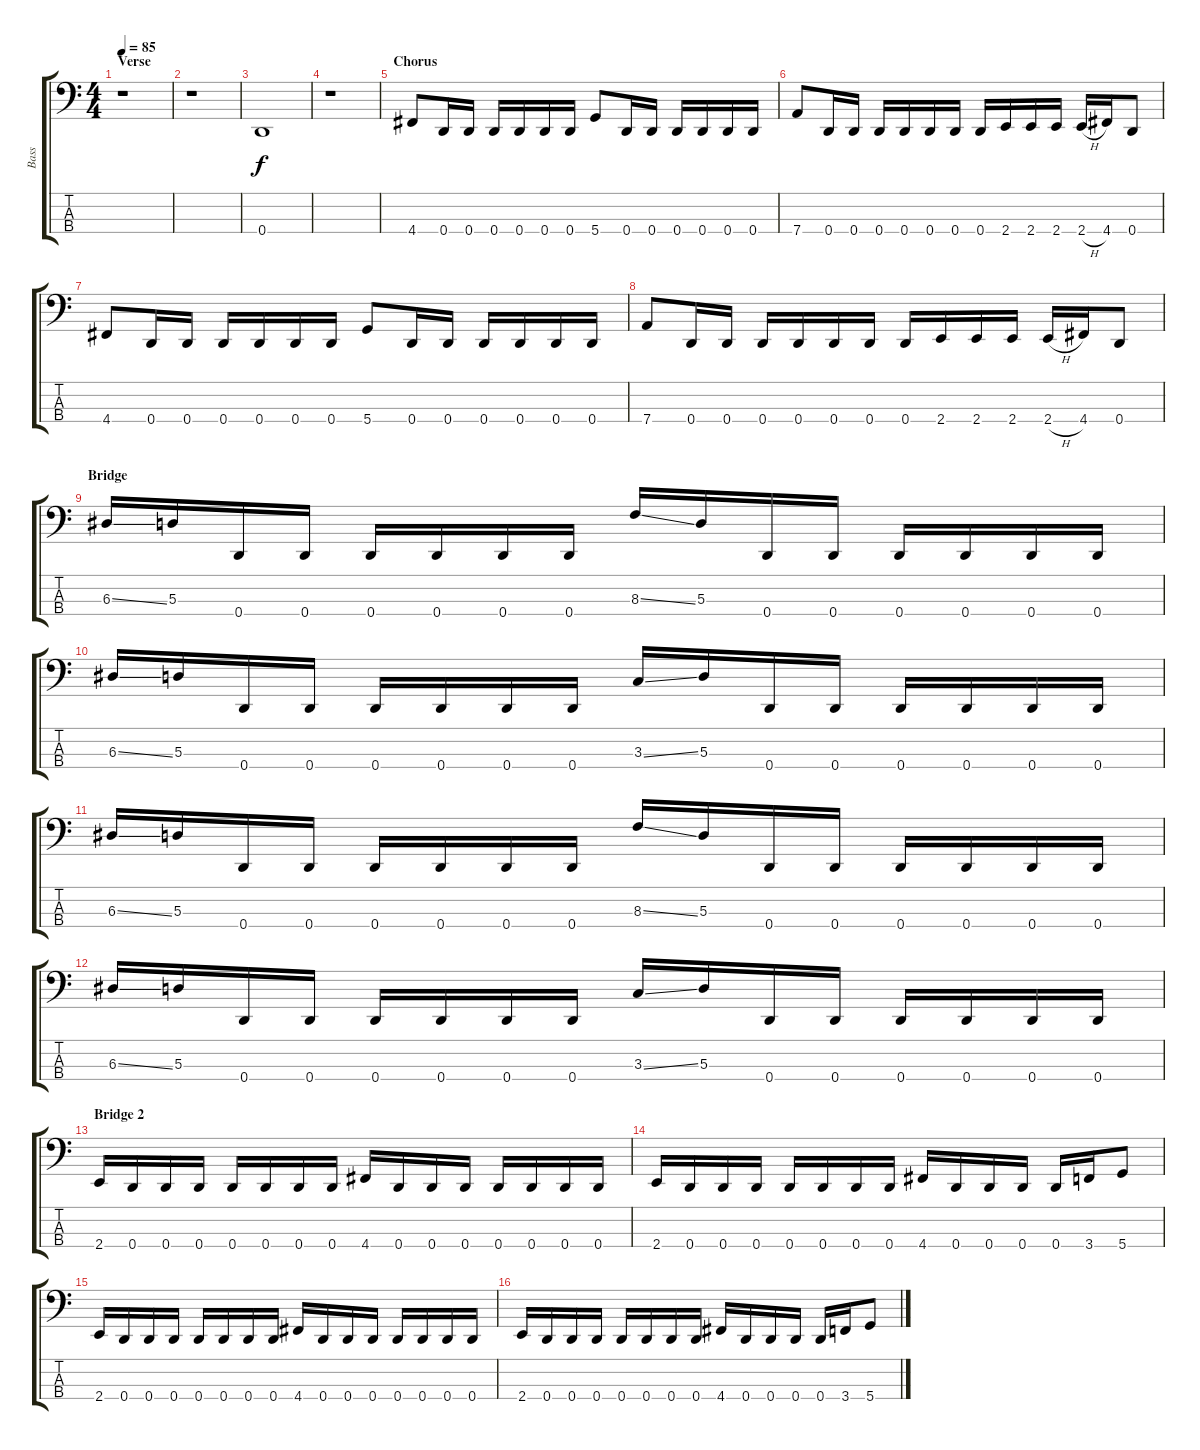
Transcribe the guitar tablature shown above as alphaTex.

\track ("Bass" "Bass") {instrument electricbasspick}
\staff {score tabs}
\tuning (G2 D2 A1 D1) {hide}
\ts (4 4)
\section ("" "Verse")
\tempo 85
\clef f4
\ks c
r.1{dy f} |
r.1 |
0.4.1 |
r.1 |
\section ("" "Chorus")
4.4.8 0.4.16 0.4.16 0.4.16 0.4.16 0.4.16 0.4.16 5.4.8 0.4.16 0.4.16 0.4.16 0.4.16 0.4.16 0.4.16 |
7.4.8 0.4.16 0.4.16 0.4.16 0.4.16 0.4.16 0.4.16 0.4.16 2.4.16 2.4.16 2.4.16 2.4{h}.16 4.4.16 0.4.8 |
4.4.8 0.4.16 0.4.16 0.4.16 0.4.16 0.4.16 0.4.16 5.4.8 0.4.16 0.4.16 0.4.16 0.4.16 0.4.16 0.4.16 |
7.4.8 0.4.16 0.4.16 0.4.16 0.4.16 0.4.16 0.4.16 0.4.16 2.4.16 2.4.16 2.4.16 2.4{h}.16 4.4.16 0.4.8 |
\section ("" "Bridge")
6.3{ss}.16 5.3.16 0.4.16 0.4.16 0.4.16 0.4.16 0.4.16 0.4.16 8.3{ss}.16 5.3.16 0.4.16 0.4.16 0.4.16 0.4.16 0.4.16 0.4.16 |
6.3{ss}.16 5.3.16 0.4.16 0.4.16 0.4.16 0.4.16 0.4.16 0.4.16 3.3{ss}.16 5.3.16 0.4.16 0.4.16 0.4.16 0.4.16 0.4.16 0.4.16 |
6.3{ss}.16 5.3.16 0.4.16 0.4.16 0.4.16 0.4.16 0.4.16 0.4.16 8.3{ss}.16 5.3.16 0.4.16 0.4.16 0.4.16 0.4.16 0.4.16 0.4.16 |
6.3{ss}.16 5.3.16 0.4.16 0.4.16 0.4.16 0.4.16 0.4.16 0.4.16 3.3{ss}.16 5.3.16 0.4.16 0.4.16 0.4.16 0.4.16 0.4.16 0.4.16 |
\section ("" "Bridge 2")
2.4.16 0.4.16 0.4.16 0.4.16 0.4.16 0.4.16 0.4.16 0.4.16 4.4.16 0.4.16 0.4.16 0.4.16 0.4.16 0.4.16 0.4.16 0.4.16 |
2.4.16 0.4.16 0.4.16 0.4.16 0.4.16 0.4.16 0.4.16 0.4.16 4.4.16 0.4.16 0.4.16 0.4.16 0.4.16 3.4.16 5.4.8 |
2.4.16 0.4.16 0.4.16 0.4.16 0.4.16 0.4.16 0.4.16 0.4.16 4.4.16 0.4.16 0.4.16 0.4.16 0.4.16 0.4.16 0.4.16 0.4.16 |
2.4.16 0.4.16 0.4.16 0.4.16 0.4.16 0.4.16 0.4.16 0.4.16 4.4.16 0.4.16 0.4.16 0.4.16 0.4.16 3.4.16 5.4.8
